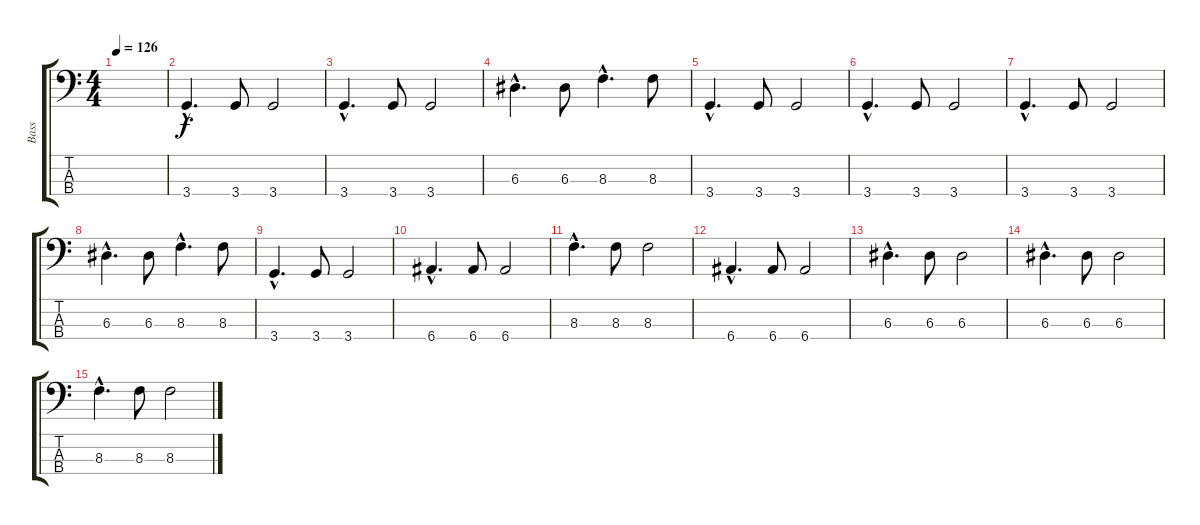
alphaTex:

\track ("Bass" "Bass") {instrument electricbasspick}
\staff {score tabs}
\tuning (G2 D2 A1 E1) {hide}
\ts (4 4)
\tempo 126
\clef f4
\ks c
|
3.4{hac}.4{d} 3.4.8 3.4.2 |
3.4{hac}.4{d} 3.4.8 3.4.2 |
6.3{hac}.4{d} 6.3.8 8.3{hac}.4{d} 8.3.8 |
3.4{hac}.4{d} 3.4.8 3.4.2 |
3.4{hac}.4{d} 3.4.8 3.4.2 |
3.4{hac}.4{d} 3.4.8 3.4.2 |
6.3{hac}.4{d} 6.3.8 8.3{hac}.4{d} 8.3.8 |
3.4{hac}.4{d} 3.4.8 3.4.2 |
6.4{hac}.4{d} 6.4.8 6.4.2 |
8.3{hac}.4{d} 8.3.8 8.3.2 |
6.4{hac}.4{d} 6.4.8 6.4.2 |
6.3{hac}.4{d} 6.3.8 6.3.2 |
6.3{hac}.4{d} 6.3.8 6.3.2 |
8.3{hac}.4{d} 8.3.8 8.3.2
